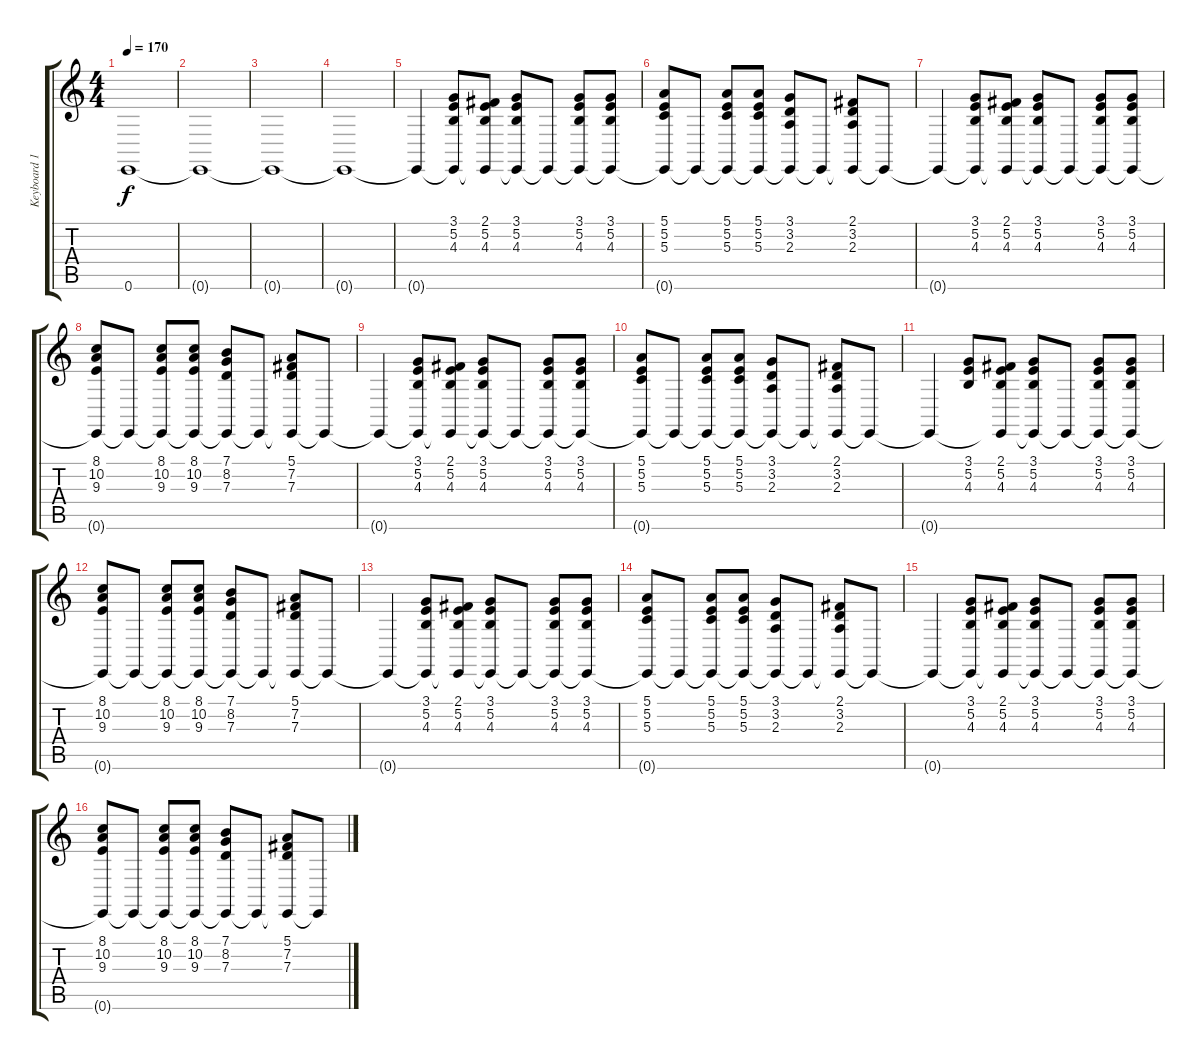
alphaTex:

\track ("Keyboard 1." "Keyboard 1") {instrument stringensemble1}
\staff {score tabs}
\tuning (E4 B3 G3 D3 A2 E2) {hide}
\ts (4 4)
\tempo 170
\clef g2
\ks c
0.6.1{dy f instrument stringensemble1} |
0.6{t}.1 |
0.6{t}.1 |
0.6{t}.1 |
0.6{t}.4 (3.1 5.2 4.3 0.6{t}).8 (2.1 5.2 4.3 0.6{t}).8 (3.1 5.2 4.3 0.6{t}).8 0.6{t}.8 (3.1 5.2 4.3 0.6{t}).8 (3.1 5.2 4.3 0.6{t}).8 |
(5.1 5.2 5.3 0.6{t}).8 0.6{t}.8 (5.1 5.2 5.3 0.6{t}).8 (5.1 5.2 5.3 0.6{t}).8 (3.1 3.2 2.3 0.6{t}).8 0.6{t}.8 (2.1 3.2 2.3 0.6{t}).8 0.6{t}.8 |
0.6{t}.4 (3.1 5.2 4.3 0.6{t}).8 (2.1 5.2 4.3 0.6{t}).8 (3.1 5.2 4.3 0.6{t}).8 0.6{t}.8 (3.1 5.2 4.3 0.6{t}).8 (3.1 5.2 4.3 0.6{t}).8 |
(8.1 10.2 9.3 0.6{t}).8 0.6{t}.8 (8.1 10.2 9.3 0.6{t}).8 (8.1 10.2 9.3 0.6{t}).8 (7.1 8.2 7.3 0.6{t}).8 0.6{t}.8 (5.1 7.2 7.3 0.6{t}).8 0.6{t}.8 |
0.6{t}.4 (3.1 5.2 4.3 0.6{t}).8 (2.1 5.2 4.3 0.6{t}).8 (3.1 5.2 4.3 0.6{t}).8 0.6{t}.8 (3.1 5.2 4.3 0.6{t}).8 (3.1 5.2 4.3 0.6{t}).8 |
(5.1 5.2 5.3 0.6{t}).8 0.6{t}.8 (5.1 5.2 5.3 0.6{t}).8 (5.1 5.2 5.3 0.6{t}).8 (3.1 3.2 2.3 0.6{t}).8 0.6{t}.8 (2.1 3.2 2.3 0.6{t}).8 0.6{t}.8 |
0.6{t}.4 (3.1 5.2 4.3).8 (2.1 5.2 4.3 0.6{t}).8 (3.1 5.2 4.3 0.6{t}).8 0.6{t}.8 (3.1 5.2 4.3 0.6{t}).8 (3.1 5.2 4.3 0.6{t}).8 |
(8.1 10.2 9.3 0.6{t}).8 0.6{t}.8 (8.1 10.2 9.3 0.6{t}).8 (8.1 10.2 9.3 0.6{t}).8 (7.1 8.2 7.3 0.6{t}).8 0.6{t}.8 (5.1 7.2 7.3 0.6{t}).8 0.6{t}.8 |
0.6{t}.4 (3.1 5.2 4.3 0.6{t}).8 (2.1 5.2 4.3 0.6{t}).8 (3.1 5.2 4.3 0.6{t}).8 0.6{t}.8 (3.1 5.2 4.3 0.6{t}).8 (3.1 5.2 4.3 0.6{t}).8 |
(5.1 5.2 5.3 0.6{t}).8 0.6{t}.8 (5.1 5.2 5.3 0.6{t}).8 (5.1 5.2 5.3 0.6{t}).8 (3.1 3.2 2.3 0.6{t}).8 0.6{t}.8 (2.1 3.2 2.3 0.6{t}).8 0.6{t}.8 |
0.6{t}.4 (3.1 5.2 4.3 0.6{t}).8 (2.1 5.2 4.3 0.6{t}).8 (3.1 5.2 4.3 0.6{t}).8 0.6{t}.8 (3.1 5.2 4.3 0.6{t}).8 (3.1 5.2 4.3 0.6{t}).8 |
(8.1 10.2 9.3 0.6{t}).8 0.6{t}.8 (8.1 10.2 9.3 0.6{t}).8 (8.1 10.2 9.3 0.6{t}).8 (7.1 8.2 7.3 0.6{t}).8 0.6{t}.8 (5.1 7.2 7.3 0.6{t}).8 0.6{t}.8
